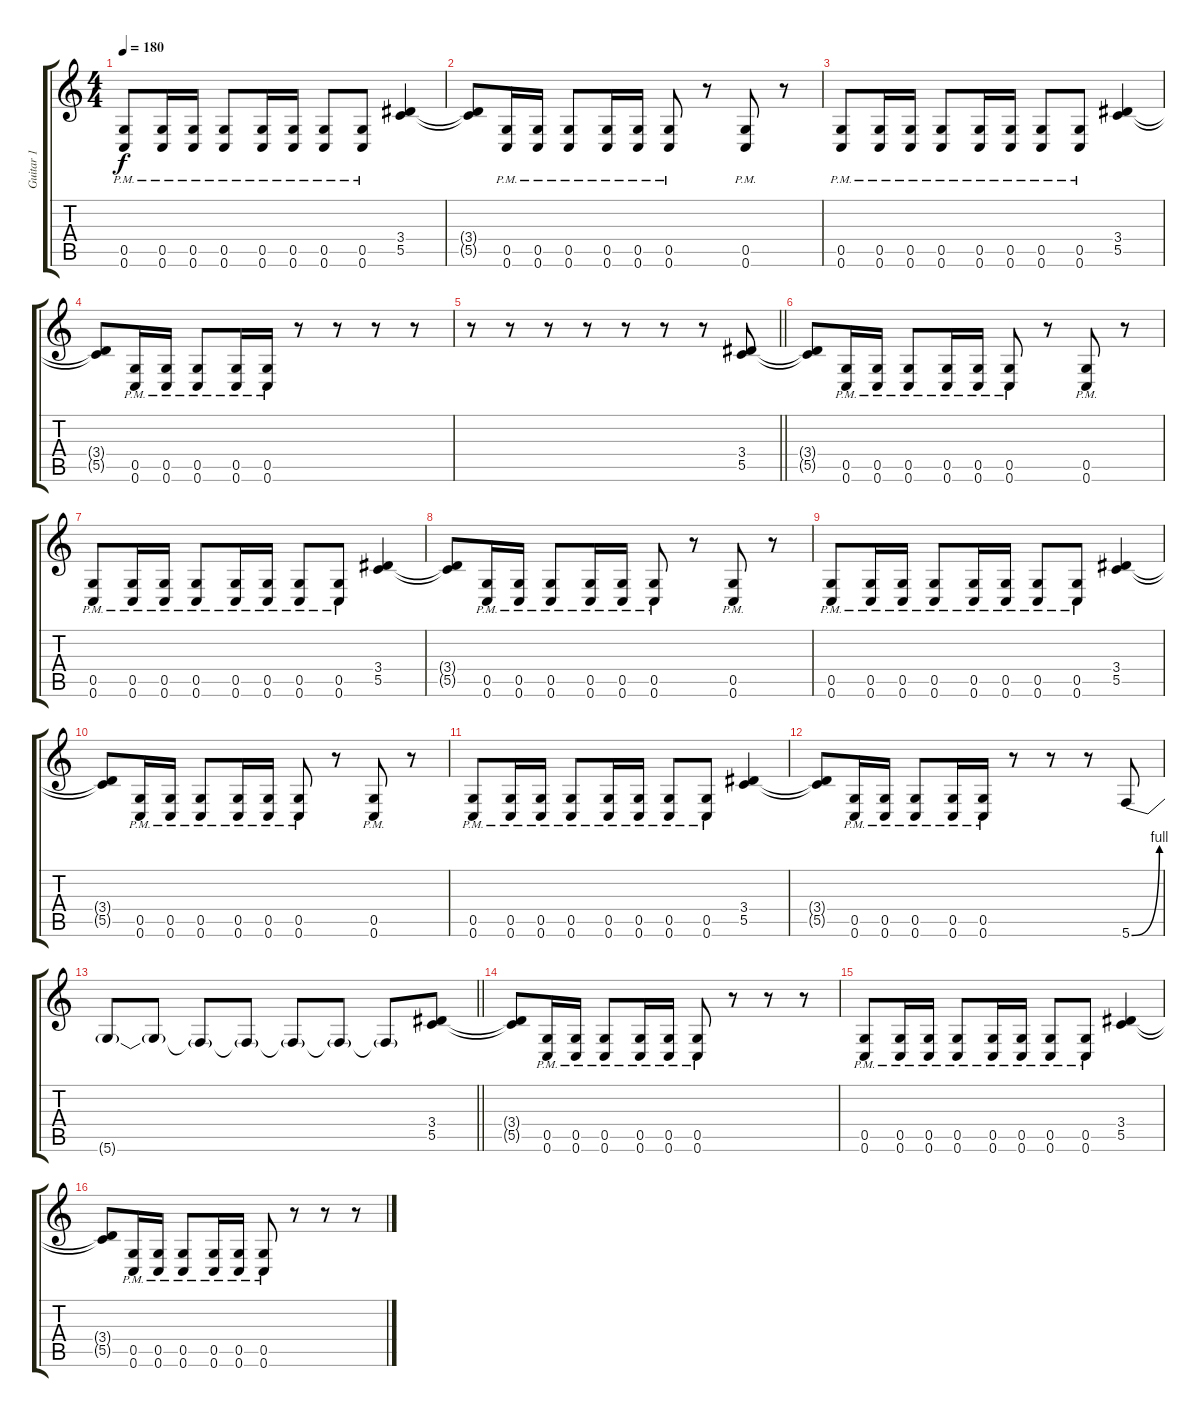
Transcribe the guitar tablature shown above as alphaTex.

\track ("Guitar 1" "Guitar 1") {instrument distortionguitar}
\staff {score tabs}
\tuning (D4 A3 F3 C3 G2 C2) {hide}
\ts (4 4)
\tempo 180
\clef g2
\ks c
(0.5{pm} 0.6{pm}).8{dy f} (0.5{pm} 0.6{pm}).16 (0.5{pm} 0.6{pm}).16 (0.5{pm} 0.6{pm}).8 (0.5{pm} 0.6{pm}).16 (0.5{pm} 0.6{pm}).16 (0.5{pm} 0.6{pm}).8 (0.5{pm} 0.6{pm}).8 (3.4 5.5).4 |
(3.4{t} 5.5{t}).8 (0.5{pm} 0.6{pm}).16 (0.5{pm} 0.6{pm}).16 (0.5{pm} 0.6{pm}).8 (0.5{pm} 0.6{pm}).16 (0.5{pm} 0.6{pm}).16 (0.5{pm} 0.6{pm}).8 r.8 (0.5{pm} 0.6{pm}).8 r.8 |
(0.5{pm} 0.6{pm}).8 (0.5{pm} 0.6{pm}).16 (0.5{pm} 0.6{pm}).16 (0.5{pm} 0.6{pm}).8 (0.5{pm} 0.6{pm}).16 (0.5{pm} 0.6{pm}).16 (0.5{pm} 0.6{pm}).8 (0.5{pm} 0.6{pm}).8 (3.4 5.5).4 |
(3.4{t} 5.5{t}).8 (0.5{pm} 0.6{pm}).16 (0.5{pm} 0.6{pm}).16 (0.5{pm} 0.6{pm}).8 (0.5{pm} 0.6{pm}).16 (0.5{pm} 0.6{pm}).16 r.8 r.8 r.8 r.8 |
\barLineRight lightlight
r.8 r.8 r.8 r.8 r.8 r.8 r.8 (3.4 5.5).8 |
(3.4{t} 5.5{t}).8 (0.5{pm} 0.6{pm}).16 (0.5{pm} 0.6{pm}).16 (0.5{pm} 0.6{pm}).8 (0.5{pm} 0.6{pm}).16 (0.5{pm} 0.6{pm}).16 (0.5{pm} 0.6{pm}).8 r.8 (0.5{pm} 0.6{pm}).8 r.8 |
(0.5{pm} 0.6{pm}).8 (0.5{pm} 0.6{pm}).16 (0.5{pm} 0.6{pm}).16 (0.5{pm} 0.6{pm}).8 (0.5{pm} 0.6{pm}).16 (0.5{pm} 0.6{pm}).16 (0.5{pm} 0.6{pm}).8 (0.5{pm} 0.6{pm}).8 (3.4 5.5).4 |
(3.4{t} 5.5{t}).8 (0.5{pm} 0.6{pm}).16 (0.5{pm} 0.6{pm}).16 (0.5{pm} 0.6{pm}).8 (0.5{pm} 0.6{pm}).16 (0.5{pm} 0.6{pm}).16 (0.5{pm} 0.6{pm}).8 r.8 (0.5{pm} 0.6{pm}).8 r.8 |
(0.5{pm} 0.6{pm}).8 (0.5{pm} 0.6{pm}).16 (0.5{pm} 0.6{pm}).16 (0.5{pm} 0.6{pm}).8 (0.5{pm} 0.6{pm}).16 (0.5{pm} 0.6{pm}).16 (0.5{pm} 0.6{pm}).8 (0.5{pm} 0.6{pm}).8 (3.4 5.5).4 |
(3.4{t} 5.5{t}).8 (0.5{pm} 0.6{pm}).16 (0.5{pm} 0.6{pm}).16 (0.5{pm} 0.6{pm}).8 (0.5{pm} 0.6{pm}).16 (0.5{pm} 0.6{pm}).16 (0.5{pm} 0.6{pm}).8 r.8 (0.5{pm} 0.6{pm}).8 r.8 |
(0.5{pm} 0.6{pm}).8 (0.5{pm} 0.6{pm}).16 (0.5{pm} 0.6{pm}).16 (0.5{pm} 0.6{pm}).8 (0.5{pm} 0.6{pm}).16 (0.5{pm} 0.6{pm}).16 (0.5{pm} 0.6{pm}).8 (0.5{pm} 0.6{pm}).8 (3.4 5.5).4 |
(3.4{t} 5.5{t}).8 (0.5{pm} 0.6{pm}).16 (0.5{pm} 0.6{pm}).16 (0.5{pm} 0.6{pm}).8 (0.5{pm} 0.6{pm}).16 (0.5{pm} 0.6{pm}).16 r.8 r.8 r.8 5.6{be (bend 0 0 60 4)}.8 |
\barLineRight lightlight
5.6{t}.8 5.6{t}.8 5.6{t}.8 5.6{t}.8 5.6{t}.8 5.6{t}.8 5.6{t}.8 (3.4 5.5).8 |
(3.4{t} 5.5{t}).8 (0.5{pm} 0.6{pm}).16 (0.5{pm} 0.6{pm}).16 (0.5{pm} 0.6{pm}).8 (0.5{pm} 0.6{pm}).16 (0.5{pm} 0.6{pm}).16 (0.5{pm} 0.6{pm}).8 r.8 r.8 r.8 |
(0.5{pm} 0.6{pm}).8 (0.5{pm} 0.6{pm}).16 (0.5{pm} 0.6{pm}).16 (0.5{pm} 0.6{pm}).8 (0.5{pm} 0.6{pm}).16 (0.5{pm} 0.6{pm}).16 (0.5{pm} 0.6{pm}).8 (0.5{pm} 0.6{pm}).8 (3.4 5.5).4 |
(3.4{t} 5.5{t}).8 (0.5{pm} 0.6{pm}).16 (0.5{pm} 0.6{pm}).16 (0.5{pm} 0.6{pm}).8 (0.5{pm} 0.6{pm}).16 (0.5{pm} 0.6{pm}).16 (0.5{pm} 0.6{pm}).8 r.8 r.8 r.8
